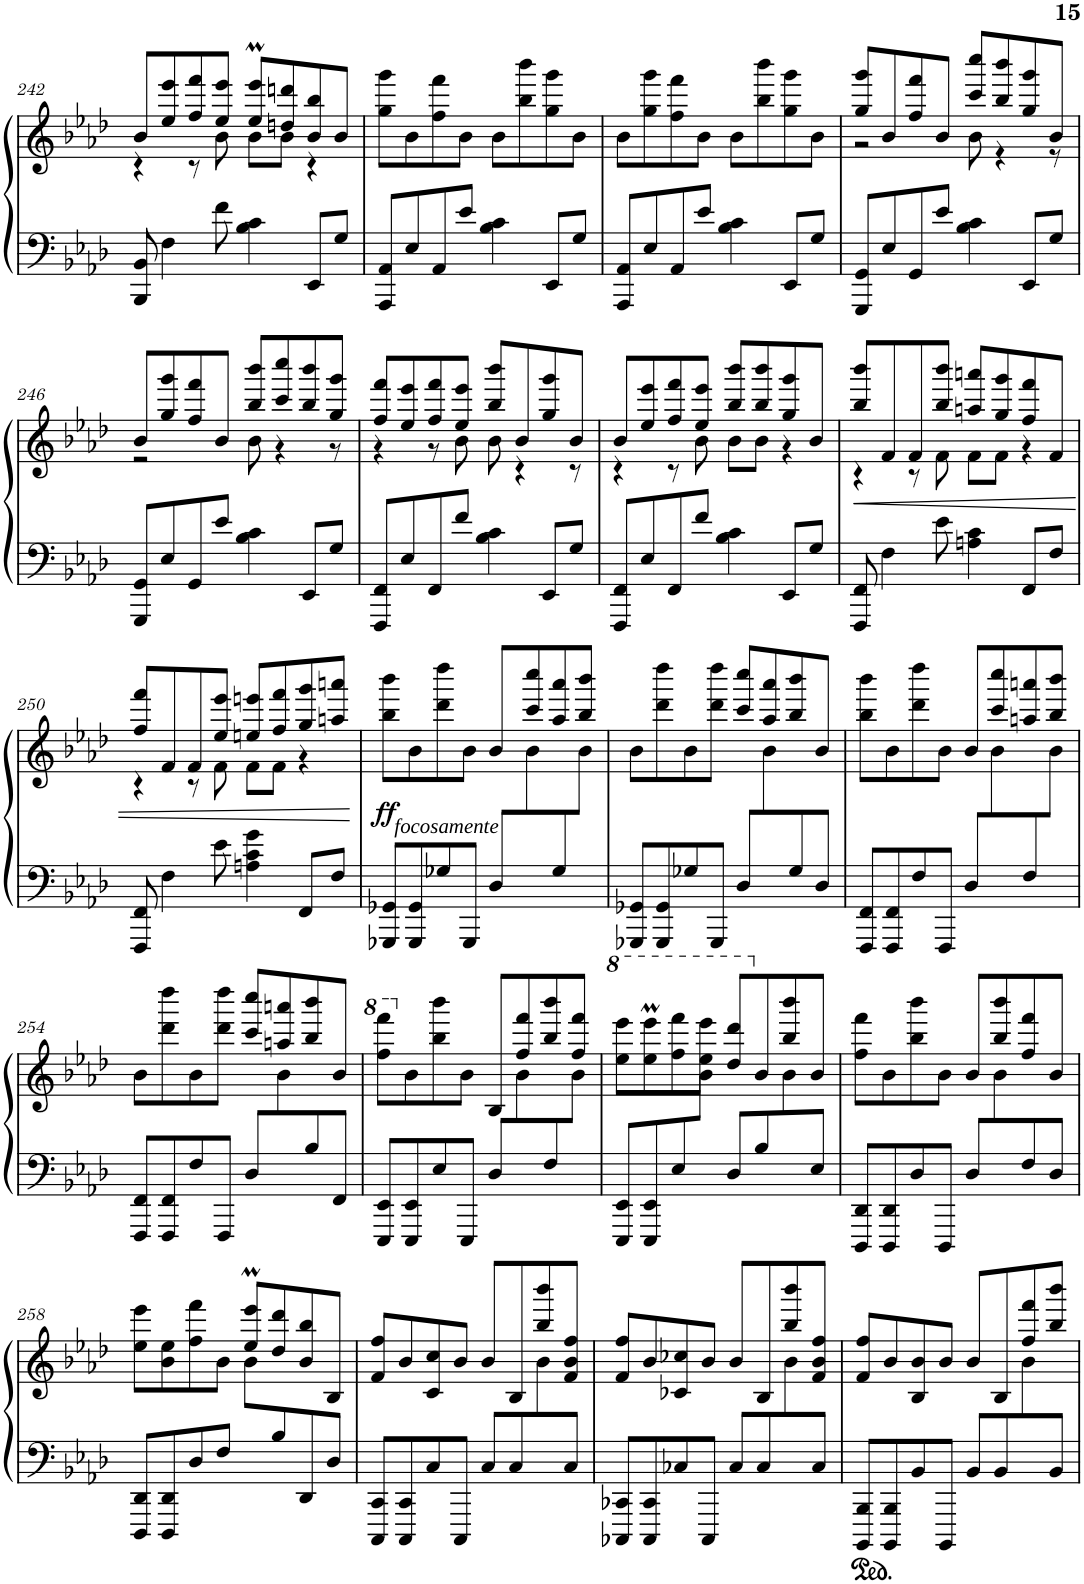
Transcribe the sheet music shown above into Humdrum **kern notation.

**kern	**kern	**dynam
*part1	*part1	*part1
*staff2	*staff1	*staff1/2
*I"Piano	*	*
*I'Pno.	*	*
!!LO:PB:g=z
*clefF4	*clefG2	*
*k[b-e-a-d-]	*k[b-e-a-d-]	*
*M4/4	*M4/4	*
=242	=242	=242
*	*^	*
8BBB-/ 8BB-/	8b-/L	4r	.
4F\	8ee-/ 8eee-/	.	.
.	8ff/ 8fff/	8r	.
8f\	8ee-/ 8eee-/J	8b-\	.
4B-\ 4c\	8ee-/M 8eee-/ML	8b-\L	.
.	8ddn/ 8dddn/	8b-\J	.
8EE-/L	8b-/ 8bb-/	4r	.
8G/J	8b-/J	.	.
*	*v	*v	*
=243	=243	=243
8AAA-/ 8AA-/L	8gg\ 8ggg\L	.
8E-/	8b-\	.
8AA-/	8ff\ 8fff\	.
8e-/J	8b-\J	.
4B-\ 4c\	8b-\L	.
.	8bb-\ 8bbb-\	.
8EE-/L	8gg\ 8ggg\	.
8G/J	8b-\J	.
=244	=244	=244
8AAA-/ 8AA-/L	8b-\L	.
8E-/	8gg\ 8ggg\	.
8AA-/	8ff\ 8fff\	.
8e-/J	8b-\J	.
4B-\ 4c\	8b-\L	.
.	8bb-\ 8bbb-\	.
8EE-/L	8gg\ 8ggg\	.
8G/J	8b-\J	.
=245	=245	=245
*	*^	*
8GGG/ 8GG/L	8gg/ 8ggg/L	2r	.
8E-/	8b-/	.	.
8GG/	8ff/ 8fff/	.	.
8e-/J	8b-/J	.	.
4B-\ 4c\	8ccc/ 8cccc/L	8b-\	.
.	8bb-/ 8bbb-/	4r	.
8EE-/L	8gg/ 8ggg/	.	.
8G/J	8b-/J	8r	.
!!LO:LB:g=z	!!
=246	=246	=246	=246
8GGG/ 8GG/L	8b-/L	2r	.
8E-/	8gg/ 8ggg/	.	.
8GG/	8ff/ 8fff/	.	.
8e-/J	8b-/J	.	.
4B-\ 4c\	8bb-/ 8bbb-/L	8b-\	.
.	8ccc/ 8cccc/	4r	.
8EE-/L	8bb-/ 8bbb-/	.	.
8G/J	8gg/ 8ggg/J	8r	.
=247	=247	=247	=247
8FFF/ 8FF/L	8ff/ 8fff/L	4r	.
8E-/	8ee-/ 8eee-/	.	.
8FF/	8ff/ 8fff/	8r	.
8f/J	8ee-/ 8eee-/J	8b-\	.
4B-\ 4c\	8bb-/ 8bbb-/L	8b-\	.
.	8b-/	4r	.
8EE-/L	8gg/ 8ggg/	.	.
8G/J	8b-/J	8r	.
=248	=248	=248	=248
8FFF/ 8FF/L	8b-/L	4r	.
8E-/	8ee-/ 8eee-/	.	.
8FF/	8ff/ 8fff/	8r	.
8f/J	8ee-/ 8eee-/J	8b-\	.
4B-\ 4c\	8bb-/ 8bbb-/L	8b-\L	.
.	8bb-/ 8bbb-/	8b-\J	.
8EE-/L	8gg/ 8ggg/	4r	.
8G/J	8b-/J	.	.
=249	=249	=249	=249
!	!	!	!LO:HP:b
8FFF/ 8FF/	8bb-/ 8bbb-/L	4r	<
4F\	8f/	.	.
.	8f/	8r	.
8e-\	8bb-/ 8bbb-/J	8f\	.
4An\ 4c\	8aan/ 8aaan/L	8f\L	.
.	8gg/ 8ggg/	8f\J	.
8FF/L	8ff/ 8fff/	4r	.
8F/J	8f/J	.	.
!!LO:LB:g=z	!!
=250	=250	=250	=250
8FFF/ 8FF/	8ff/ 8fff/L	4r	.
4F\	8f/	.	.
.	8f/	8r	.
8e-\	8ee-/ 8eee-/J	8f\	.
4An\ 4c\ 4g\	8een/ 8eeen/L	8f\L	.
.	8ff/ 8fff/	8f\J	.
8FF/L	8gg/ 8ggg/	4r	.
8F/J	8aan/ 8aaan/J	.	.
*	*v	*v	*
.	.	[
=251	=251	=251
*	*^	*
!	!	!	!LO:DY:b
8GGG-X/ 8GG-X/L	8bb-\ 8bbb-\L	8ryy	ff
!	!LO:TX:b:i:t=focosamente	!	!
*	*v	*v	*
8GGG-/ 8GG-/	8b-\	.
8G-X/	8ddd-\ 8dddd-\	.
8GGG-/J	8b-\J	.
8D-/L	8b-/L	.
*	*^	*
8ryy	8ccc/ 8cccc/	8b-\	.
8G-/	8aa-/ 8aaa-/	8ryy	.
8ryy	8bb-/ 8bbb-/J	8b-\J	.
=252	=252	=252	=252
8GGG-X/ 8GG-X/L	8b-\L	8ryy	.
*	*v	*v	*
8GGG-/ 8GG-/	8ddd-\ 8dddd-\	.
8G-X/	8b-\	.
8GGG-/J	8ddd-\ 8dddd-\J	.
8D-/L	8ccc/ 8cccc/L	.
*	*^	*
8ryy	8aa-/ 8aaa-/	8b-\	.
8G-/	8bb-/ 8bbb-/	4ryy	.
8D-/J	8b-/J	.	.
=253	=253	=253	=253
8FFF/ 8FF/L	8bb-\ 8bbb-\L	8ryy	.
*	*v	*v	*
8FFF/ 8FF/	8b-\	.
8F/	8ddd-\ 8dddd-\	.
8FFF/J	8b-\J	.
8D-/L	8b-/L	.
*	*^	*
8ryy	8ccc/ 8cccc/	8b-\	.
8F/	8aan/ 8aaan/	8ryy	.
8ryy	8bb-/ 8bbb-/J	8b-\J	.
!!LO:LB:g=z	!!
=254	=254	=254	=254
8FFF/ 8FF/L	8b-\L	8ryy	.
*	*v	*v	*
8FFF/ 8FF/	8ddd-\ 8dddd-\	.
8F/	8b-\	.
8FFF/J	8ddd-\ 8dddd-\J	.
8D-/L	8ccc/ 8cccc/L	.
*	*^	*
8ryy	8aan/ 8aaan/	8b-\	.
8B-/	8bb-/ 8bbb-/	4ryy	.
8FF/J	8b-/J	.	.
=255	=255	=255	=255
*	*8va	*	*
8EEE-/ 8EE-/L	8fff\ 8ffff\L	8ryy	.
*	*v	*v	*
8EEE-/ 8EE-/	8b-\	.
8E-/	8bb-\ 8bbb-\	.
8EEE-/J	8b-\J	.
8D-/L	8B-/L	.
*	*^	*
8ryy	8ff/ 8fff/	8b-\	.
8F/	8bb-/ 8bbb-/	8ryy	.
8ryy	8ff/ 8fff/J	8b-\J	.
=256	=256	=256	=256
8EEE-/ 8EE-/L	8eee-\ 8eeee-\L	4.ryy	.
8EEE-/ 8EE-/	8eee-\M 8eeee-\M	.	.
8E-/	8fff\ 8ffff\	.	.
8ryy	8eee-\ 8eeee-\J	8b-\J	.
8D-/L	8ddd-/ 8dddd-/L	4ryy	.
*	*X8va	*	*
8B-/	8b-/	.	.
8ryy	8bb-/ 8bbb-/	8b-\	.
8E-/J	8b-/J	8ryy	.
=257	=257	=257	=257
8DDD-/ 8DD-/L	8ff\ 8fff\L	8ryy	.
*	*v	*v	*
8DDD-/ 8DD-/	8b-\	.
8D-/	8bb-\ 8bbb-\	.
8DDD-/J	8b-\J	.
8D-/L	8b-/L	.
*	*^	*
8ryy	8bb-/ 8bbb-/	8b-\	.
8F/	8ff/ 8fff/	4ryy	.
8D-/J	8b-/J	.	.
!!LO:LB:g=z	!!
=258	=258	=258	=258
8DDD-/ 8DD-/L	8ee-\ 8eee-\L	2ryy	.
8DDD-/ 8DD-/	8b-\ 8ee-\	.	.
8D-/	8ff\ 8fff\	.	.
8F/J	8b-\J	.	.
8ryy	8ee-/M 8eee-/ML	8b-\L	.
8B-/	8dd-/ 8ddd-/	4.ryy	.
8DD-/	8b-/ 8bb-/	.	.
8D-/J	8B-/J	.	.
=259	=259	=259	=259
8CCC/ 8CC/L	8f/ 8ff/L	2.ryy	.
8CCC/ 8CC/	8b-/	.	.
8C/	8c/ 8cc/	.	.
8CCC/J	8b-/J	.	.
8C/L	8b-/L	.	.
8C/	8B-/	.	.
8ryy	8bb-/ 8bbb-/	8b-\	.
8C/J	8f/ 8b-/ 8ff/J	8ryy	.
=260	=260	=260	=260
8CCC-X/ 8CC-X/L	8f/ 8ff/L	2.ryy	.
8CCC-/ 8CC-/	8b-/	.	.
8C-X/	8c-X/ 8cc-X/	.	.
8CCC-/J	8b-/J	.	.
8C-/L	8b-/L	.	.
8C-/	8B-/	.	.
8ryy	8bb-/ 8bbb-/	8b-\	.
8C-/J	8f/ 8b-/ 8ff/J	8ryy	.
=261	=261	=261	=261
8BBBB-/ 8BBB-/L	8f/ 8ff/L	2.ryy	.
8BBBB-/ 8BBB-/	8b-/	.	.
8BB-/	8B-/ 8b-/	.	.
8BBBB-/J	8b-/J	.	.
8BB-/L	8b-/L	.	.
8BB-/	8B-/	.	.
8ryy	8ff/ 8fff/	8b-\	.
8BB-/J	8bb-/ 8bbb-/J	8ryy	.
*	*v	*v	*
=	=	=
*-	*-	*-
